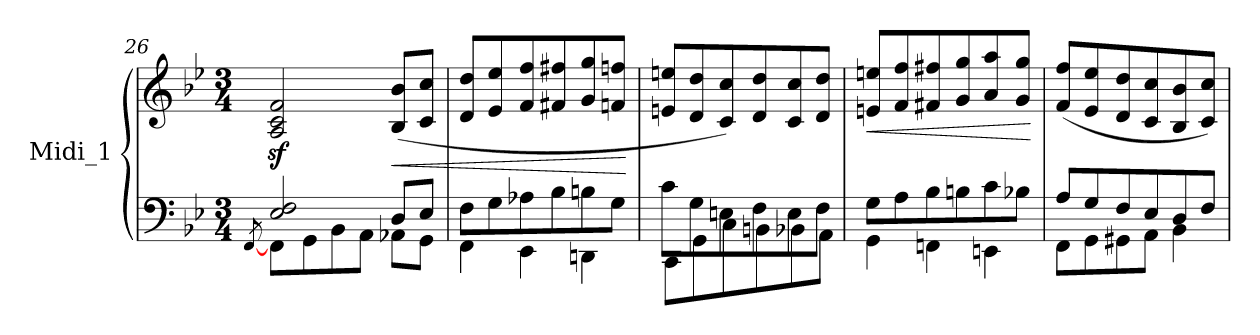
**kern	**kern	**dynam
*part1	*part1	*part1
*staff2	*staff1	*staff1/2
*I"Midi_1	*	*
!!LO:LB:g=z
*clefF4	*clefG2	*
*k[b-e-]	*k[b-e-]	*
*B-:	*B-:	*
*M3/4	*M3/4	*
=26	=26	=26
*^	*	*
.	[8qFF/	.	.
2E-/ 2F/	8FF\L	2A/z< 2c/z< 2f/z<	.
.	8GG\	.	.
.	8BB-\	.	.
.	8AA\J	.	.
!	!	!	!LO:HP:b
8D/L	8AA-X\L	(>8B-/ 8b-/L	<
8E-/J	8GG\J	8c/ 8cc/J	.
=27	=27	=27	=27
8F\L	4FF\	8d/ 8dd/L	.
8G\	.	8e-/ 8ee-/	.
8A-X\	4EE-\	8f/ 8ff/	.
8B-\	.	8f#X/ 8ff#X/	.
8Bn\	4DDni\	8g/ 8gg/	.
8G\J	.	8fn/ 8ffn/J	.
*v	*v	*	*
.	.	[
=28	=28	=28
*^	*	*
8c\L	8CC\L	8en/ 8een/L	.
8G\	8GG\	8d/ 8dd/	.
8En\	8C\	8c/ 8cc/)	.
(>8F\	8BBn\	8d/ 8dd/	.
8E\	8BB-X\	8c/ 8cc/	.
8F\J	8AA\J	8d/ 8dd/J	.
=29	=29	=29	=29
!	!	!	!LO:HP:b
8G\L	4GG\	8en/ 8een/L	<
8A\	.	8f/ 8ff/	.
8B-\	4FFni\	8f#X/ 8ff#X/	.
8Bn\	.	8g/ 8gg/	.
8c\	4EEn\	8a/ 8aa/	.
8B-X\J	.	8g/ 8gg/J)	.
*v	*v	*	*
.	.	[
!!LO:LB:g=z
=30	=30	=30
*^	*^	*
8A/L	8FF\L	(>8f/ 8ff/L	2ryy	.
8G/	8GG\	8e-/ 8ee-/	.	.
8F/	8GG#X\	8d/ 8dd/	.	.
8E-/	8AA\J	8c/ 8cc/	.	.
8D/	4BB-\	8B-/ 8b-/	4ryy	.
8F/J	.	8c/ 8cc/J)	.	.
*v	*v	*	*	*
*	*v	*v	*
=	=	=
*-	*-	*-
